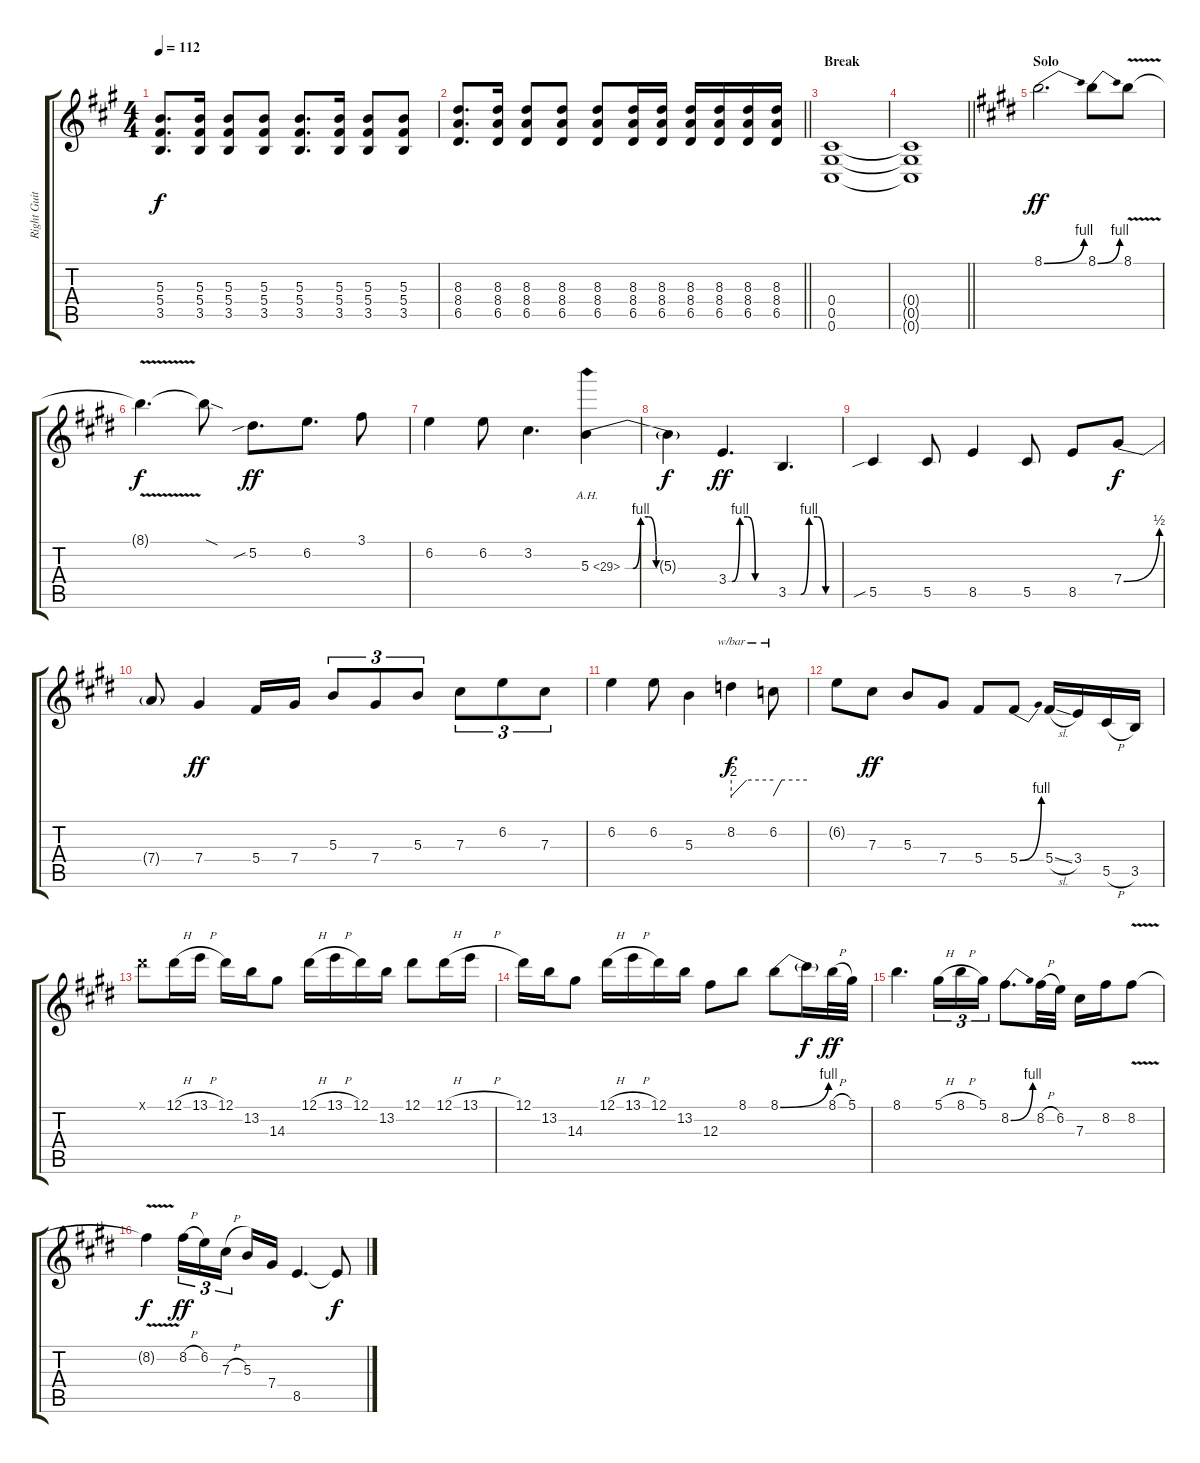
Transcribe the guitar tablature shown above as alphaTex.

\track ("Right Guitar I" "Right Guit") {instrument distortionguitar}
\staff {score tabs}
\tuning (Eb4 Bb3 Gb3 Db3 Ab2 Db2) {hide}
\ts (4 4)
\tempo 112
\clef g2
\ks a
(5.3 5.4 3.5).8{d dy f} (5.3 5.4 3.5).16 (5.3 5.4 3.5).8 (5.3 5.4 3.5).8 (5.3 5.4 3.5).8{d} (5.3 5.4 3.5).16 (5.3 5.4 3.5).8 (5.3 5.4 3.5).8 |
\barLineRight lightlight
(8.3 8.4 6.5).8{d} (8.3 8.4 6.5).16 (8.3 8.4 6.5).8 (8.3 8.4 6.5).8 (8.3 8.4 6.5).8 (8.3 8.4 6.5).16 (8.3 8.4 6.5).16 (8.3 8.4 6.5).16 (8.3 8.4 6.5).16 (8.3 8.4 6.5).16 (8.3 8.4 6.5).16 |
\section ("" "Break")
(0.4 0.5 0.6).1 |
\barLineRight lightlight
(0.4{t} 0.5{t} 0.6{t}).1 |
\section ("" "Solo")
\ks e
8.1{be (bend 0 0 60 4)}.2{d dy ff} 8.1{be (bend 0 0 60 4)}.8 8.1{v}.8 |
8.1{t}.4{d dy f} 8.1{sod t}.8 5.2{sib}.8{d dy ff} 6.2.8{d} 3.1.8 |
6.2.4 6.2.8 3.2.4{d} 5.3{be (custom 0 0 5 0 10 4 15 4 20 0 60 0) ah 24}.4 |
5.3{t}.4{dy f} 3.4{be (custom 0 0 5 0 15 4 25 4 35 0 60 0)}.4{d dy ff} 3.5{be (custom 0 0 15 0 25 4 35 4 45 0 60 0)}.4{d} |
5.5{sib}.4 5.5.8 8.5.4 5.5.8 8.5.8 7.4{be (bend 0 0 60 2)}.8{dy f} |
7.4{t}.8 7.4.4{dy ff} 5.4.16 7.4.16 5.3.8{tu (3 2)} 7.4.8{tu (3 2)} 5.3.8{tu (3 2)} 7.3.8{tu (3 2)} 6.2.8{tu (3 2)} 7.3.8{tu (3 2)} |
6.2.4 6.2.8 5.3.4 8.2.4{tbe (custom default 0 -8 22 0 60 0) dy f} 6.2.8{tbe (custom default 0 -8 15 0 60 0)} |
6.2{t}.8 7.3.8{dy ff} 5.3.8 7.4.8 5.4.8 5.4{be (bend 0 0 60 4)}.8 5.4{sl}.16 3.4.16 5.5{h}.16 3.5.16 |
12.1{x}.8 12.1{h}.16 13.1{h}.16 12.1.16 13.2.16 14.3.8 12.1{h}.16 13.1{h}.16 12.1.16 13.2.16 12.1.8 12.1{h}.16 13.1{h}.16 |
12.1.16 13.2.16 14.3.8 12.1{h}.16 13.1{h}.16 12.1.16 13.2.16 12.3.8 8.1.8 8.1{be (bend 0 0 60 4)}.8 8.1{t}.16{dy f} 8.1{h}.32{dy ff} 5.1.32 |
8.1.4{d} 5.1{h}.16{tu (3 2)} 8.1{h}.16{tu (3 2)} 5.1.16{tu (3 2)} 8.2{be (bend 0 0 60 4)}.8{d} 8.2{h}.32 6.2.32 7.3.16 8.2.16 8.2{v}.8 |
8.2{t}.4{dy f} 8.2{h}.16{tu (3 2) dy ff} 6.2.16{tu (3 2)} 7.3{h}.16{tu (3 2) beam splitsecondary} 5.3.16 7.4.16 8.5.4{d} 8.5{ss t}.8{dy f}
